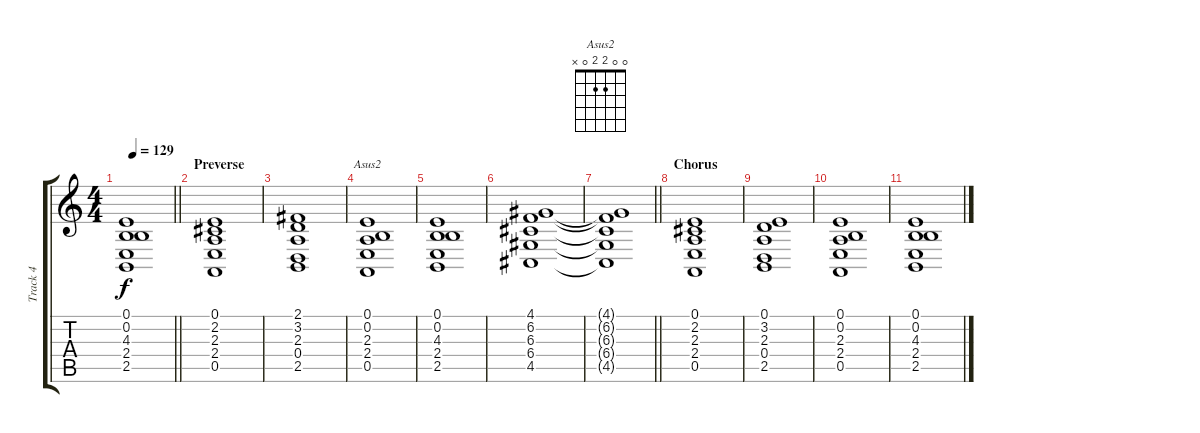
\track ("Track 4" "Track 4") {instrument stringensemble1}
\staff {score tabs}
\tuning (E4 B3 G3 D3 A2 E2) {hide}
\chord ("Asus2" 0 0 2 2 0 x)
\ts (4 4)
\tempo 129
\clef g2
\barLineRight lightlight
\ks c
(0.1{t} 0.2{t} 4.3{t} 2.4{t} 2.5{t}).1{dy f} |
\section ("" "Preverse")
(0.1 2.2 2.3 2.4 0.5).1 |
(2.1 3.2 2.3 0.4 2.5).1 |
(0.1 0.2 2.3 2.4 0.5).1{ch "Asus2"} |
(0.1 0.2 4.3 2.4 2.5).1 |
(4.1 6.2 6.3 6.4 4.5).1 |
\barLineRight lightlight
(4.1{t} 6.2{t} 6.3{t} 6.4{t} 4.5{t}).1 |
\section ("" "Chorus")
(0.1 2.2 2.3 2.4 0.5).1 |
(0.1 3.2 2.3 0.4 2.5).1 |
(0.1 0.2 2.3 2.4 0.5).1 |
(0.1 0.2 4.3 2.4 2.5).1
